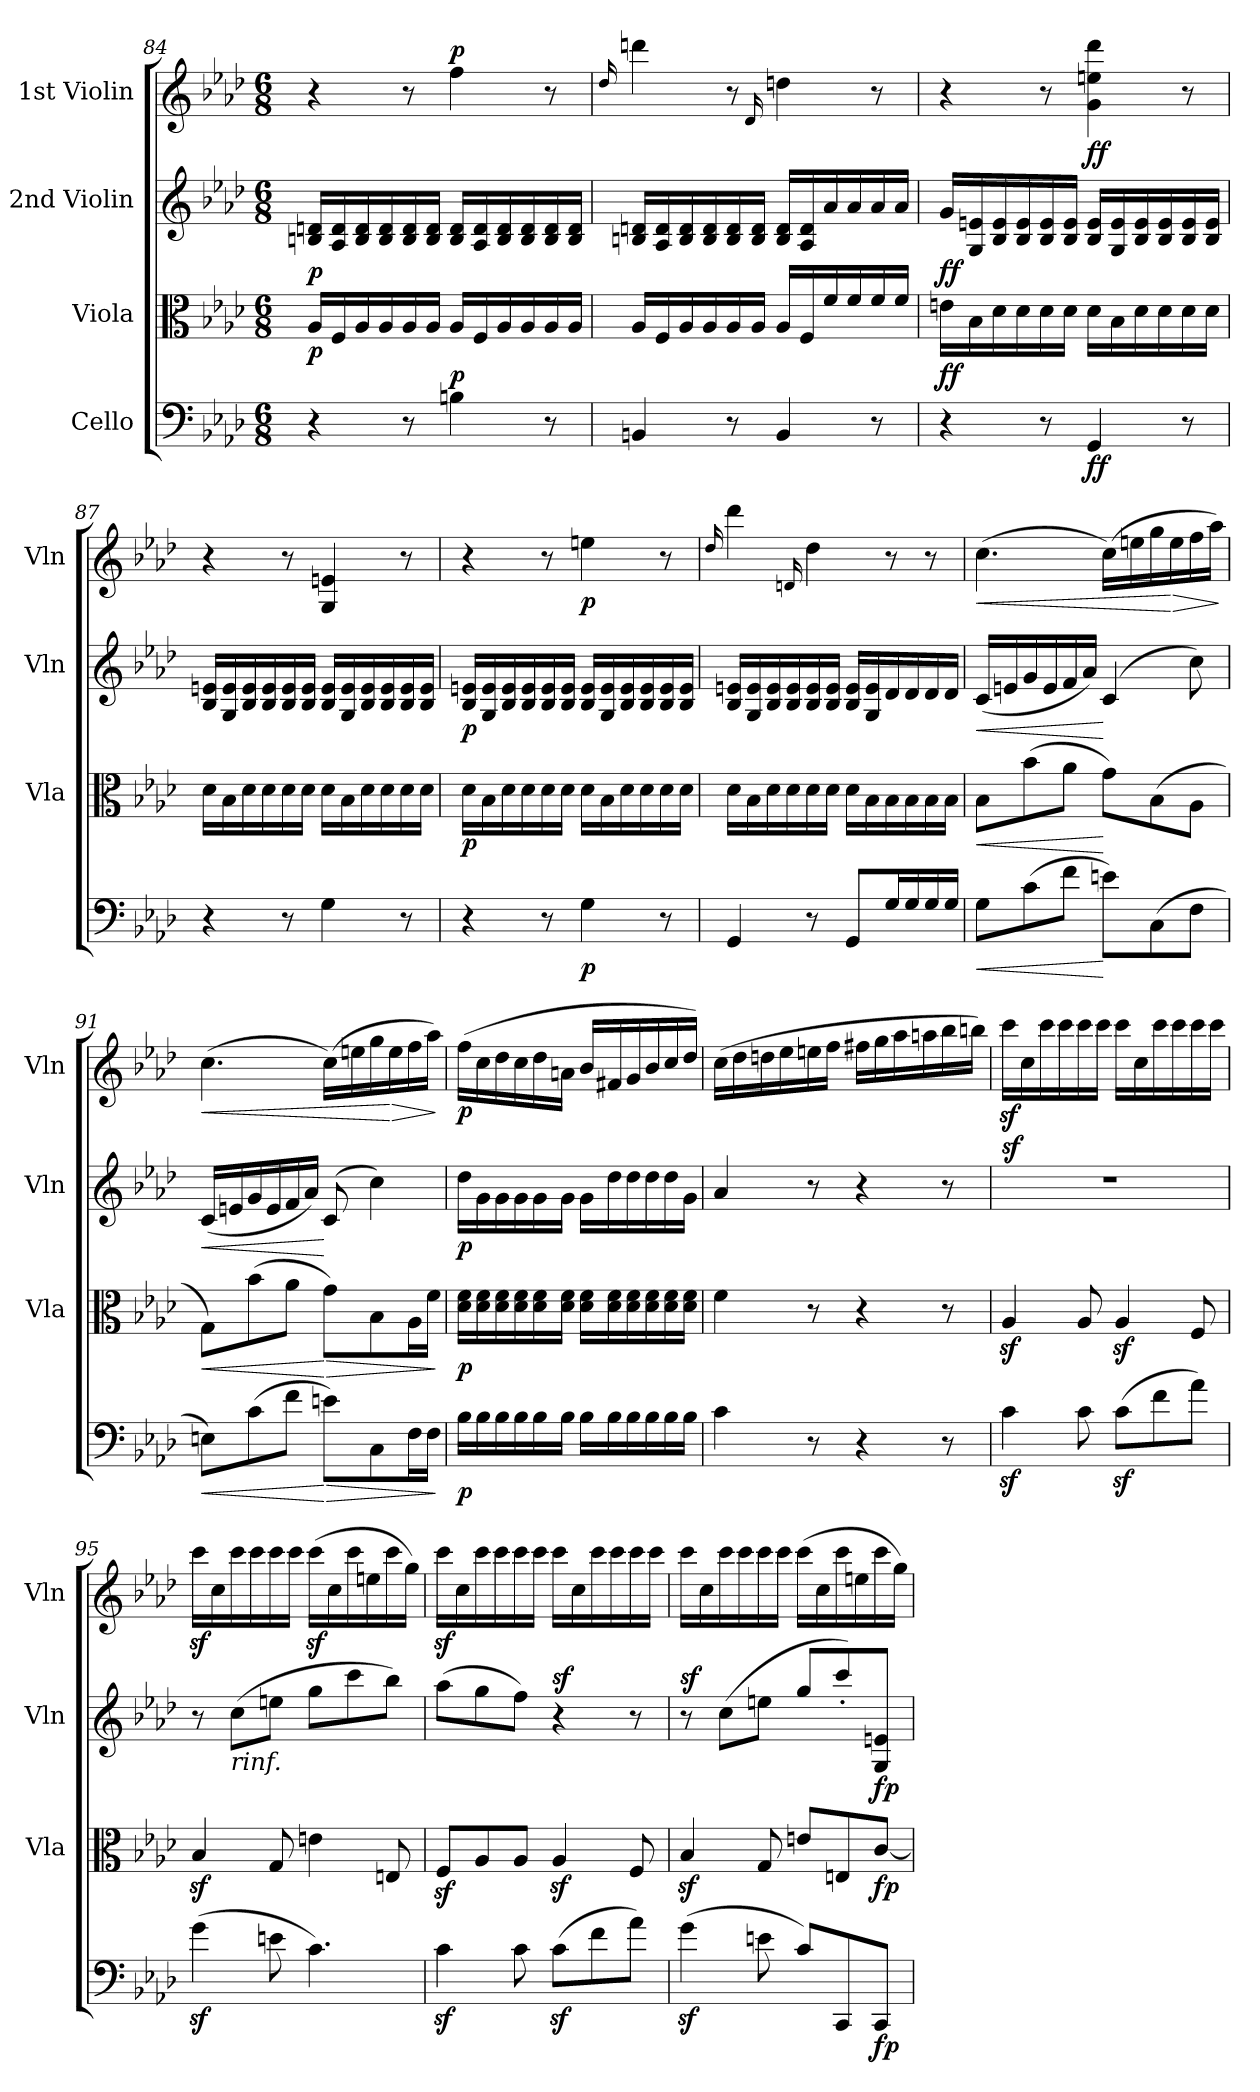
**kern	**dynam	**kern	**dynam	**kern	**dynam	**kern	**dynam
*part4	*part4	*part3	*part3	*part2	*part2	*part1	*part1
*staff4	*staff4	*staff3	*staff3	*staff2	*staff2	*staff1	*staff1
*I"Cello	*	*I"Viola	*	*I"2nd Violin	*	*I"1st Violin	*
*	*	*I'Vla	*	*I'Vln	*	*I'Vln	*
*clefF4	*	*clefC3	*	*clefG2	*	*clefG2	*
*k[b-e-a-d-]	*	*k[b-e-a-d-]	*	*k[b-e-a-d-]	*	*k[b-e-a-d-]	*
*M6/8	*	*M6/8	*	*M6/8	*	*M6/8	*
=84	=84	=84	=84	=84	=84	=84	=84
4r	.	16A-LL	p	16Bn 16dnLL	p	4r	.
.	.	16F	.	16A- 16d	.	.	.
.	.	16A-	.	16B 16d	.	.	.
.	.	16A-	.	16B 16d	.	.	.
8r	.	16A-	.	16B 16d	.	8r	.
.	.	16A-JJ	.	16B 16dJJ	.	.	.
!	!LO:DY:a	!	!	!	!	!	!LO:DY:a
4Bn	p	16A-LL	.	16B 16dLL	.	4ff	p
.	.	16F	.	16A- 16d	.	.	.
.	.	16A-	.	16B 16d	.	.	.
.	.	16A-	.	16B 16d	.	.	.
8r	.	16A-	.	16B 16d	.	8r	.
.	.	16A-JJ	.	16B 16dJJ	.	.	.
=85	=85	=85	=85	=85	=85	=85	=85
.	.	.	.	.	.	16qqdd-/	.
4BBn	.	16A-LL	.	16Bn 16dnLL	.	4dddn	.
.	.	16F	.	16A- 16d	.	.	.
.	.	16A-	.	16B 16d	.	.	.
.	.	16A-	.	16B 16d	.	.	.
8r	.	16A-	.	16B 16d	.	8r	.
.	.	16A-JJ	.	16B 16dJJ	.	.	.
.	.	.	.	.	.	16qqd-/	.
4BB	.	16A-LL	.	16B 16dLL	.	4ddn	.
.	.	16F	.	16A- 16d	.	.	.
.	.	16f	.	16a-	.	.	.
.	.	16f	.	16a-	.	.	.
8r	.	16f	.	16a-	.	8r	.
.	.	16fJJ	.	16a-JJ	.	.	.
=86	=86	=86	=86	=86	=86	=86	=86
!	!LO:DY:a	!	!	!	!	!	!
4r	ff	16enLL	.	16gLL	ff	4r	.
.	.	16B-	.	16G 16en	.	.	.
.	.	16d-	.	16B- 16e	.	.	.
.	.	16d-	.	16B- 16e	.	.	.
8r	.	16d-	.	16B- 16e	.	8r	.
.	.	16d-JJ	.	16B- 16eJJ	.	.	.
4GG	ff	16d-LL	.	16B- 16eLL	.	4g 4een 4ddd-	ff
.	.	16B-	.	16G 16e	.	.	.
.	.	16d-	.	16B- 16e	.	.	.
.	.	16d-	.	16B- 16e	.	.	.
8r	.	16d-	.	16B- 16e	.	8r	.
.	.	16d-JJ	.	16B- 16eJJ	.	.	.
=87	=87	=87	=87	=87	=87	=87	=87
4r	.	16d-LL	.	16B- 16enLL	.	4r	.
.	.	16B-	.	16G 16e	.	.	.
.	.	16d-	.	16B- 16e	.	.	.
.	.	16d-	.	16B- 16e	.	.	.
8r	.	16d-	.	16B- 16e	.	8r	.
.	.	16d-JJ	.	16B- 16eJJ	.	.	.
4G	.	16d-LL	.	16B- 16eLL	.	4G 4en	.
.	.	16B-	.	16G 16e	.	.	.
.	.	16d-	.	16B- 16e	.	.	.
.	.	16d-	.	16B- 16e	.	.	.
8r	.	16d-	.	16B- 16e	.	8r	.
.	.	16d-JJ	.	16B- 16eJJ	.	.	.
=88	=88	=88	=88	=88	=88	=88	=88
4r	.	16d-LL	p	16B- 16enLL	p	4r	.
.	.	16B-	.	16G 16e	.	.	.
.	.	16d-	.	16B- 16e	.	.	.
.	.	16d-	.	16B- 16e	.	.	.
8r	.	16d-	.	16B- 16e	.	8r	.
.	.	16d-JJ	.	16B- 16eJJ	.	.	.
4G	p	16d-LL	.	16B- 16eLL	.	4een	p
.	.	16B-	.	16G 16e	.	.	.
.	.	16d-	.	16B- 16e	.	.	.
.	.	16d-	.	16B- 16e	.	.	.
8r	.	16d-	.	16B- 16e	.	8r	.
.	.	16d-JJ	.	16B- 16eJJ	.	.	.
=89	=89	=89	=89	=89	=89	=89	=89
.	.	.	.	.	.	16qqdd-/	.
4GG	.	16d-LL	.	16B- 16enLL	.	4ddd-	.
.	.	16B-	.	16G 16e	.	.	.
.	.	16d-	.	16B- 16e	.	.	.
.	.	16d-	.	16B- 16e	.	.	.
.	.	.	.	.	.	16qqdn/	.
8r	.	16d-	.	16B- 16e	.	4dd-	.
.	.	16d-JJ	.	16B- 16eJJ	.	.	.
8GGL	.	16d-LL	.	16B- 16eLL	.	.	.
.	.	16B-	.	16G 16e	.	.	.
16GL	.	16B-	.	16d-	.	8r	.
16G	.	16B-	.	16d-	.	.	.
16G	.	16B-	.	16d-	.	8r	.
16GJJ	.	16B-JJ	.	16d-JJ	.	.	.
=90	=90	=90	=90	=90	=90	=90	=90
!	!LO:HP:b	!	!LO:HP:b	!	!LO:HP:b	!	!LO:HP:b
8GL	<	8B-L	<	(16cLL	<	(4.cc	<
.	.	.	.	16en	.	.	.
(8c	.	(8b-	.	16g	.	.	.
.	.	.	.	16e	.	.	.
8fJ	.	8a-J	.	16f	.	.	.
.	.	.	.	16a-JJ)	.	.	.
8enL)	[	8gL)	[	(4c	[	(16ccLL)	.
.	.	.	.	.	.	16een	.
(8C	.	(8B-	.	.	.	16gg	.
!	!	!	!	!	!	!	!LO:HP:n=1:b
.	.	.	.	.	.	16ee	[ >
8FJ	.	8A-J	.	8cc)	.	16ff	.
.	.	.	.	.	.	16aa-JJ)	.
.	.	.	.	.	.	.	]
=91	=91	=91	=91	=91	=91	=91	=91
!	!LO:HP:b	!	!LO:HP:b	!	!LO:HP:b	!	!LO:HP:b
8EnL)	<	8GL)	<	(16cLL	<	(4.cc	<
.	.	.	.	16en	.	.	.
(8c	.	(8b-	.	16g	.	.	.
.	.	.	.	16e	.	.	.
8fJ	.	8a-J	.	16f	.	.	.
.	.	.	.	16a-JJ)	.	.	.
!	!LO:HP:n=1:b	!	!LO:HP:n=1:b	!	!	!	!
8enL)	[ >	8gL)	[ >	(8c	[	(16ccLL)	.
.	.	.	.	.	.	16een	.
8C	.	8B-	.	4cc)	.	16gg	.
!	!	!	!	!	!	!	!LO:HP:n=1:b
.	.	.	.	.	.	16ee	[ >
16FL	.	16A-L	.	.	.	16ff	.
16FJJ	.	16fJJ	.	.	.	16aa-JJ)	.
.	]	.	]	.	.	.	]
=92	=92	=92	=92	=92	=92	=92	=92
16B-LL	p	16d- 16fLL	p	16dd-LL	p	(16ffLL	p
16B-	.	16d- 16f	.	16g	.	16cc	.
16B-	.	16d- 16f	.	16g	.	16dd-	.
16B-	.	16d- 16f	.	16g	.	16cc	.
16B-	.	16d- 16f	.	16g	.	16dd-	.
16B-JJ	.	16d- 16fJJ	.	16gJJ	.	16anJJ	.
16B-LL	.	16d- 16fLL	.	16gLL	.	16b-LL	.
16B-	.	16d- 16f	.	16dd-	.	16f#X	.
16B-	.	16d- 16f	.	16dd-	.	16g	.
16B-	.	16d- 16f	.	16dd-	.	16b-	.
16B-	.	16d- 16f	.	16dd-	.	16cc	.
16B-JJ	.	16d- 16fJJ	.	16gJJ	.	16dd-JJ)	.
=93	=93	=93	=93	=93	=93	=93	=93
4c	.	4f	.	4a-	.	(16ccLL	.
.	.	.	.	.	.	16dd-	.
.	.	.	.	.	.	16ddn	.
.	.	.	.	.	.	16ee-	.
8r	.	8r	.	8r	.	16een	.
.	.	.	.	.	.	16ffJJ	.
4r	.	4r	.	4r	.	16ff#XLL	.
.	.	.	.	.	.	16gg	.
.	.	.	.	.	.	16aa-	.
.	.	.	.	.	.	16aan	.
8r	.	8r	.	8r	.	16bb-	.
.	.	.	.	.	.	16bbnJJ)	.
=94	=94	=94	=94	=94	=94	=94	=94
!	!	!	!	!	!LO:DY:a	!	!
4cz	.	4A-z	.	2.r	sf	16ccczLL	.
.	.	.	.	.	.	16cc	.
.	.	.	.	.	.	16ccc	.
.	.	.	.	.	.	16ccc	.
8c	.	8A-	.	.	.	16ccc	.
.	.	.	.	.	.	16cccJJ	.
(8czL	.	4A-z	.	.	.	16cccLL	.
.	.	.	.	.	.	16cc	.
8f	.	.	.	.	.	16ccc	.
.	.	.	.	.	.	16ccc	.
8a-J)	.	8F	.	.	.	16ccc	.
.	.	.	.	.	.	16cccJJ	.
=95	=95	=95	=95	=95	=95	=95	=95
(4gz	.	4B-z	.	8r	.	16ccczLL	.
.	.	.	.	.	.	16cc	.
!	!	!	!	!LO:TX:b:i:t=rinf.	!	!	!
.	.	.	.	(8ccL	.	16ccc	.
.	.	.	.	.	.	16ccc	.
8en	.	8G	.	8eenJ	.	16ccc	.
.	.	.	.	.	.	16cccJJ	.
4.c)	.	4en	.	8ggL	.	(16ccczLL	.
.	.	.	.	.	.	16cc	.
.	.	.	.	8ccc	.	16ccc	.
.	.	.	.	.	.	16een	.
.	.	8En	.	8bb-J)	.	16ccc	.
.	.	.	.	.	.	16ggJJ)	.
=96	=96	=96	=96	=96	=96	=96	=96
4cz	.	8FzL	.	(8aa-L	.	16ccczLL	.
.	.	.	.	.	.	16cc	.
.	.	8A-	.	8gg	.	16ccc	.
.	.	.	.	.	.	16ccc	.
8c	.	8A-J	.	8ffJ)	.	16ccc	.
.	.	.	.	.	.	16cccJJ	.
!	!	!	!	!	!LO:DY:a	!	!
(8czL	.	4A-z	.	4r	sf	16cccLL	.
.	.	.	.	.	.	16cc	.
8f	.	.	.	.	.	16ccc	.
.	.	.	.	.	.	16ccc	.
8a-J)	.	8F	.	8r	.	16ccc	.
.	.	.	.	.	.	16cccJJ	.
=97	=97	=97	=97	=97	=97	=97	=97
!	!	!	!	!	!LO:DY:a	!	!
(4gz	.	4B-z	.	8r	sf	16cccLL	.
.	.	.	.	.	.	16cc	.
.	.	.	.	(8ccL	.	16ccc	.
.	.	.	.	.	.	16ccc	.
8en	.	8G	.	8eenJ	.	16ccc	.
.	.	.	.	.	.	16cccJJ	.
8cL)	.	8enL	.	8ggL	.	(16cccLL	.
.	.	.	.	.	.	16cc	.
8CC	.	8En	.	8ccc')	.	16ccc	.
.	.	.	.	.	.	16een	.
8CCJ	fp	[8cJ	fp	8G 8enJ	fp	16ccc	.
.	.	.	.	.	.	16ggJJ)	.
=	=	=	=	=	=	=	=
*-	*-	*-	*-	*-	*-	*-	*-
